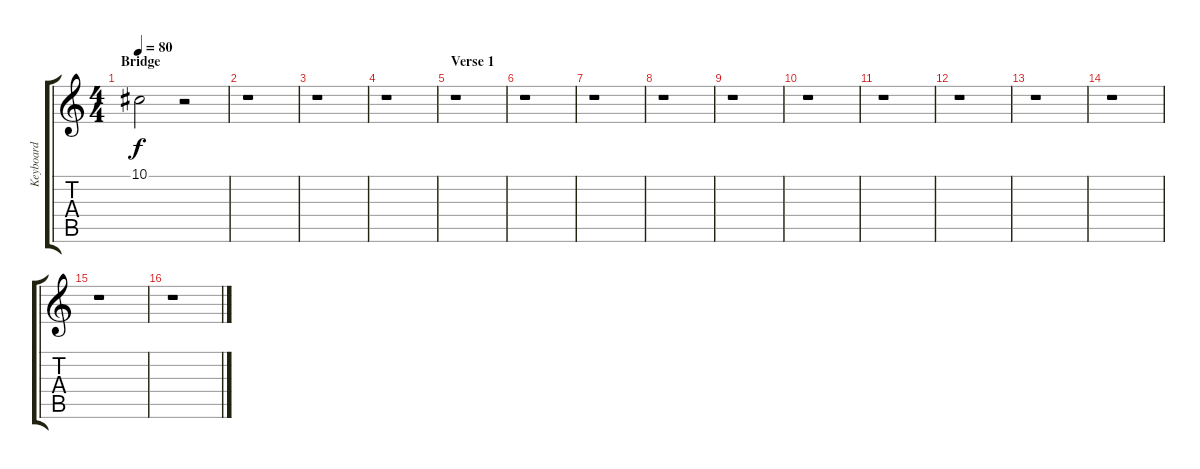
\track ("Keyboard" "Keyboard") {instrument harpsichord}
\staff {score tabs}
\tuning (Eb4 Bb3 Gb3 Db3 Ab2 Eb2) {hide}
\ts (4 4)
\section ("" "Bridge")
\tempo 80
\clef g2
\ks c
10.1.2{dy f} r.2 |
r.1 |
r.1 |
r.1 |
\section ("" "Verse 1")
r.1 |
r.1 |
r.1 |
r.1 |
r.1 |
r.1 |
r.1 |
r.1 |
r.1 |
r.1 |
r.1 |
r.1
